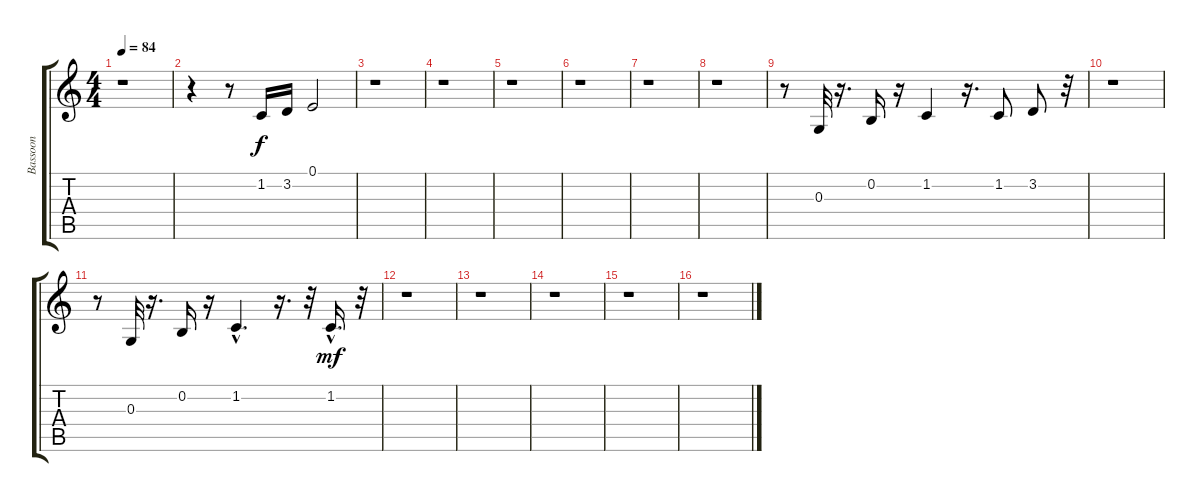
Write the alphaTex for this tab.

\track ("Bassoon" "Bassoon") {instrument bassoon}
\staff {score tabs}
\tuning (E4 B3 G3 D3 A2 E2) {hide}
\ts (4 4)
\tempo 84
\clef g2
\ks c
r.1{dy f} |
r.4 r.8 1.2.16 3.2.16 0.1.2 |
r.1 |
r.1 |
r.1 |
r.1 |
r.1 |
r.1 |
r.8 0.3.32 r.16{d} 0.2.16 r.16 1.2.4 r.16{d} 1.2.8 3.2.8 r.32 |
r.1 |
r.8 0.3.32 r.16{d} 0.2.16 r.16 1.2{hac}.4{d} r.16{d} r.32 1.2{hac}.16{d dy mf} r.32 |
r.1 |
r.1 |
r.1 |
r.1 |
r.1
